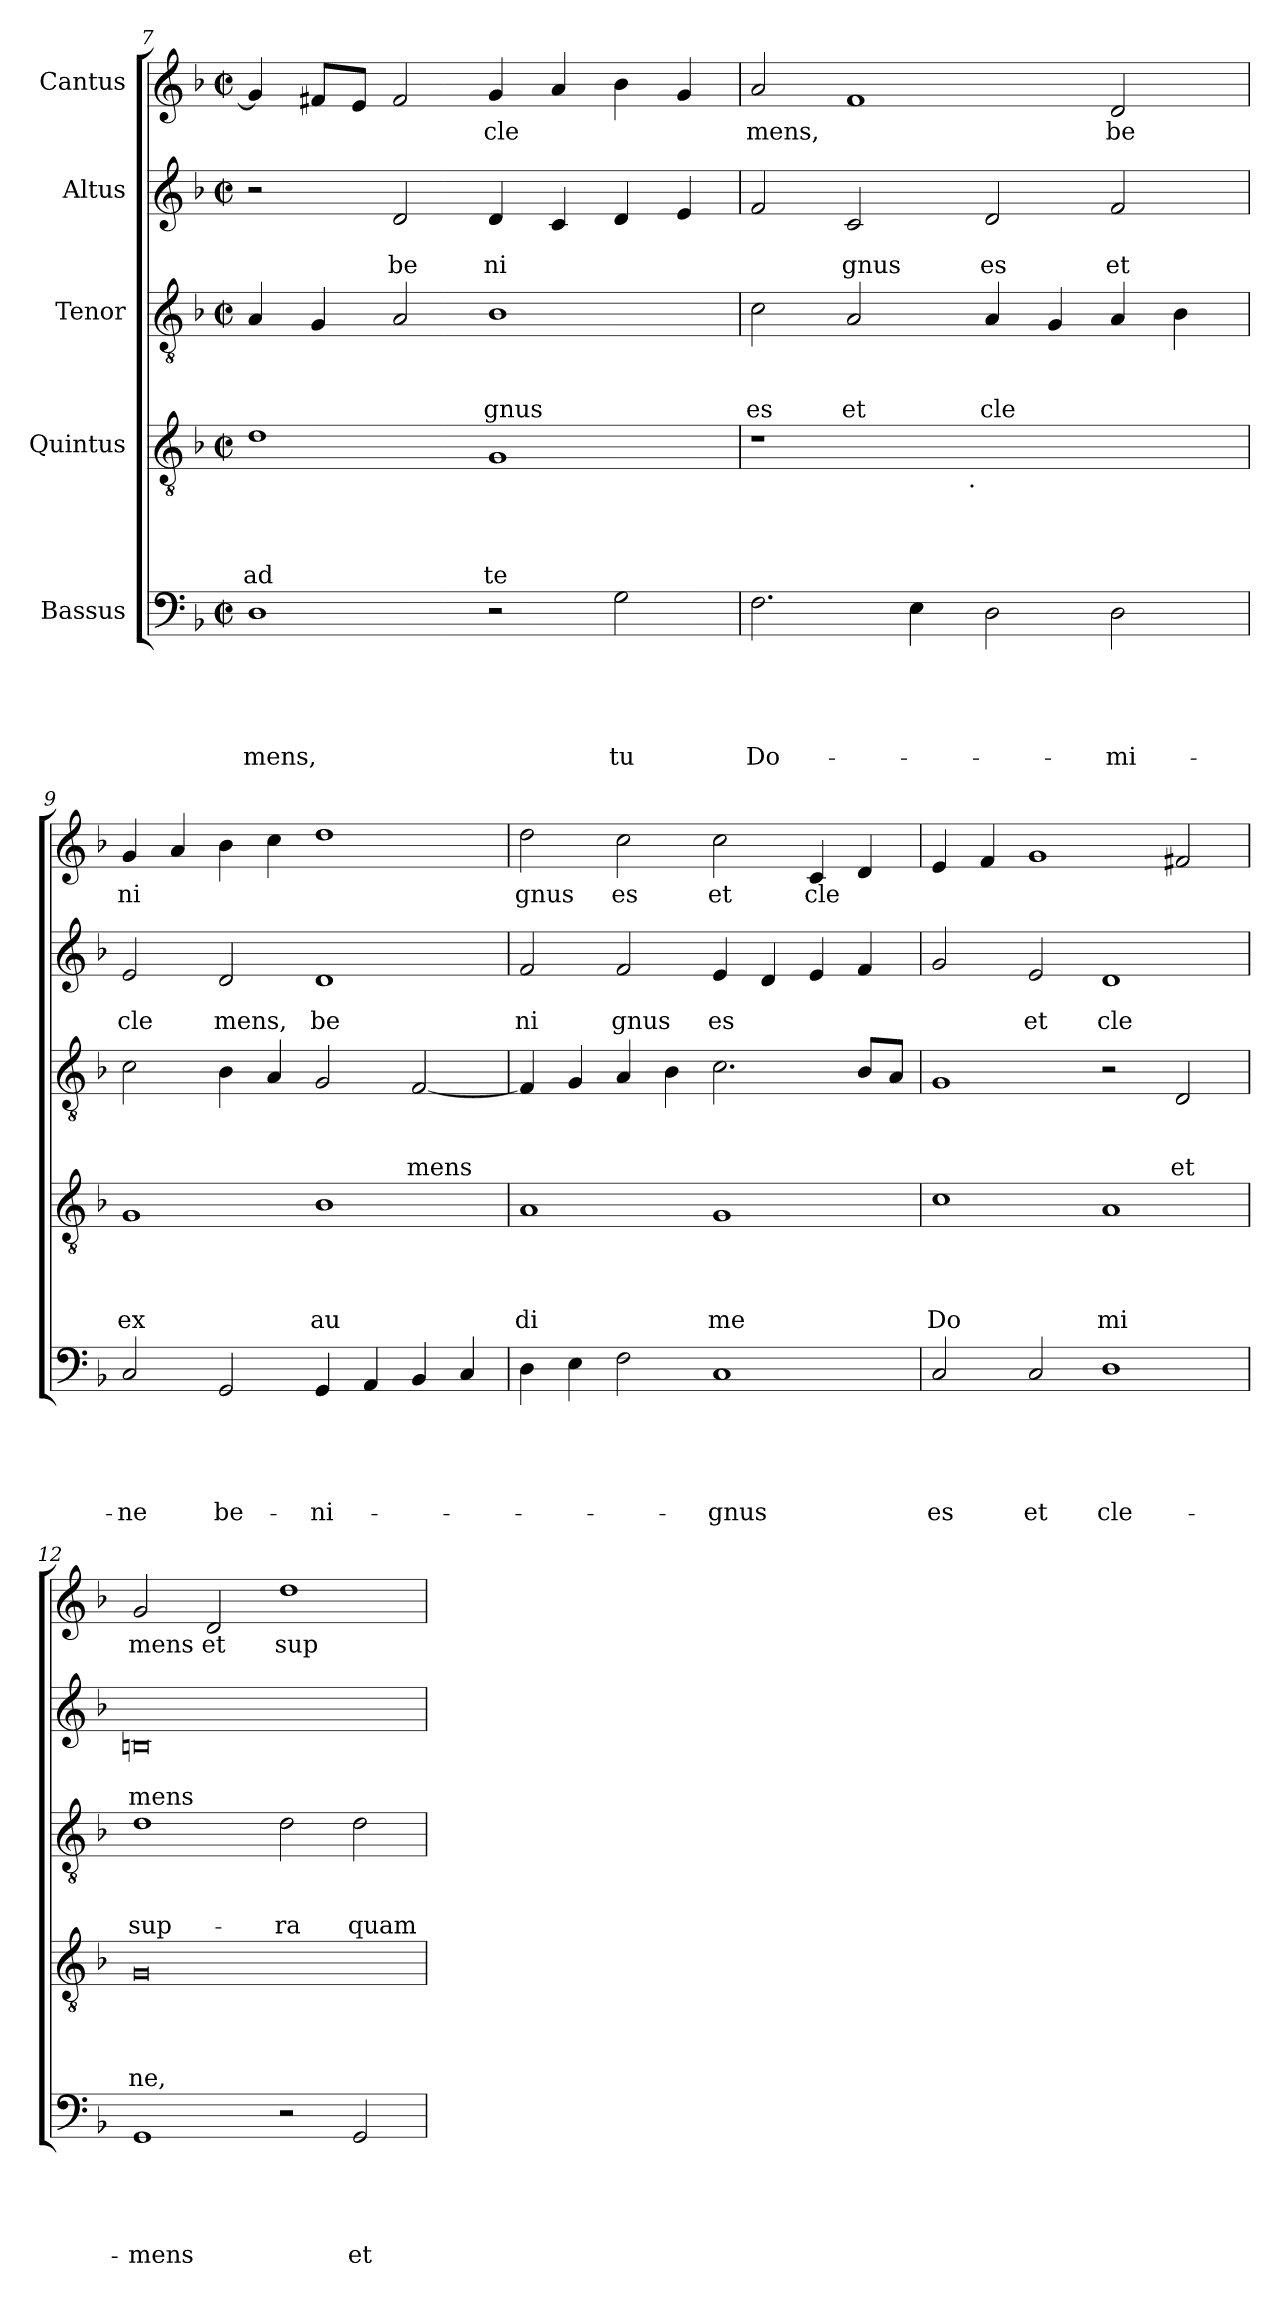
**kern	**text	**text	**text	**text	**text	**kern	**text	**text	**text	**text	**kern	**text	**text	**text	**kern	**text	**text	**kern	**text
*part5	*part5	*part5	*part5	*part5	*part5	*part4	*part4	*part4	*part4	*part4	*part3	*part3	*part3	*part3	*part2	*part2	*part2	*part1	*part1
*staff5	*staff5	*staff5	*staff5	*staff5	*staff5	*staff4	*staff4	*staff4	*staff4	*staff4	*staff3	*staff3	*staff3	*staff3	*staff2	*staff2	*staff2	*staff1	*staff1
*I"Bassus	*	*	*	*	*	*I"Quintus	*	*	*	*	*I"Tenor	*	*	*	*I"Altus	*	*	*I"Cantus	*
!!LO:LB:g=z
*clefF4	*	*	*	*	*	*clefGv2	*	*	*	*	*clefGv2	*	*	*	*clefG2	*	*	*clefG2	*
*k[b-]	*	*	*	*	*	*k[b-]	*	*	*	*	*k[b-]	*	*	*	*k[b-]	*	*	*k[b-]	*
*F:	*	*	*	*	*	*F:	*	*	*	*	*F:	*	*	*	*F:	*	*	*F:	*
*M2/2	*	*	*	*	*	*M2/2	*	*	*	*	*M2/2	*	*	*	*M2/2	*	*	*M2/2	*
*met(c|)	*	*	*	*	*	*met(c|)	*	*	*	*	*met(c|)	*	*	*	*met(c|)	*	*	*met(c|)	*
=7	=7	=7	=7	=7	=7	=7	=7	=7	=7	=7	=7	=7	=7	=7	=7	=7	=7	=7	=7
!	!	!	!	!	!LO:LY:b	!	!	!	!	!LO:LY:b	!	!	!	!	!	!	!	!	!
1D	.	.	.	.	mens,	1d	.	.	.	ad	4A/	.	.	.	2r	.	.	4g/]	.
.	.	.	.	.	.	.	.	.	.	.	4G/	.	.	.	.	.	.	8f#/L	.
.	.	.	.	.	.	.	.	.	.	.	.	.	.	.	.	.	.	8e/J	.
!	!	!	!	!	!	!	!	!	!	!	!	!	!	!	!	!	!LO:LY:b	!	!
.	.	.	.	.	.	.	.	.	.	.	2A/	.	.	.	2d/	.	be	2f#/	.
!	!	!	!	!	!	!	!	!	!	!LO:LY:b	!	!	!	!LO:LY:b	!	!	!LO:LY:b	!	!LO:LY:b
2r	.	.	.	.	.	1G	.	.	.	te	1B-	.	.	gnus	4d/	.	ni	4g/	cle
.	.	.	.	.	.	.	.	.	.	.	.	.	.	.	4c/	.	.	4a/	.
!	!	!	!	!	!LO:LY:b	!	!	!	!	!	!	!	!	!	!	!	!	!	!
2G\	.	.	.	.	tu	.	.	.	.	.	.	.	.	.	4d/	.	.	4b-\	.
.	.	.	.	.	.	.	.	.	.	.	.	.	.	.	4e/	.	.	4g/	.
=8	=8	=8	=8	=8	=8	=8	=8	=8	=8	=8	=8	=8	=8	=8	=8	=8	=8	=8	=8
!	!	!	!	!	!LO:LY:b	!	!	!	!	!	!	!	!	!LO:LY:b	!	!	!	!	!LO:LY:b
*	*	*	*	*	*	*^	*	*	*	*	*	*	*	*	*	*	*	*	*
2.F\	.	.	.	.	Do-	1r	2ryy	.	.	.	.	2c\	.	.	es	2f/	.	.	2a/	mens,
!	!	!	!	!	!	!	!	!	!	!	!	!	!	!	!LO:LY:b	!	!	!LO:LY:b	!	!
.	.	.	.	.	.	.	4...ryy	.	.	.	.	2A/	.	.	et	2c/	.	gnus	1f	.
4E\	.	.	.	.	.	.	.	.	.	.	.	.	.	.	.	.	.	.	.	.
!	!	!	!	!	!	!	!LO:TX:b:t=.	!	!	!	!	!	!	!	!	!	!	!	!	!
.	.	.	.	.	.	.	1ryy	.	.	.	.	.	.	.	.	.	.	.	.	.
!	!	!	!	!	!	!	!	!	!	!	!	!	!	!	!LO:LY:b	!	!	!LO:LY:b	!	!
2D\	.	.	.	.	.	1ryy	.	.	.	.	.	4A/	.	.	cle	2d/	.	es	.	.
.	.	.	.	.	.	.	.	.	.	.	.	4G/	.	.	.	.	.	.	.	.
!	!	!	!	!	!LO:LY:b	!	!	!	!	!	!	!	!	!	!	!	!	!LO:LY:b	!	!LO:LY:b
2D\	.	.	.	.	-mi-	.	.	.	.	.	.	4A/	.	.	.	2f/	.	et	2d/	be
.	.	.	.	.	.	.	.	.	.	.	.	4B-\	.	.	.	.	.	.	.	.
.	.	.	.	.	.	.	32ryy	.	.	.	.	.	.	.	.	.	.	.	.	.
=9	=9	=9	=9	=9	=9	=9	=9	=9	=9	=9	=9	=9	=9	=9	=9	=9	=9	=9	=9	=9
!	!	!	!	!	!LO:LY:b	!	!	!	!	!	!LO:LY:b	!	!	!	!	!	!	!LO:LY:b	!	!LO:LY:b
*	*	*	*	*	*	*v	*v	*	*	*	*	*	*	*	*	*	*	*	*	*
2C/	.	.	.	.	-ne	1G	.	.	.	ex	2c\	.	.	.	2e/	.	cle	4g/	ni
.	.	.	.	.	.	.	.	.	.	.	.	.	.	.	.	.	.	4a/	.
!	!	!	!	!	!LO:LY:b	!	!	!	!	!	!	!	!	!	!	!	!LO:LY:b	!	!
2GG/	.	.	.	.	be-	.	.	.	.	.	4B-\	.	.	.	2d/	.	mens,	4b-\	.
.	.	.	.	.	.	.	.	.	.	.	4A/	.	.	.	.	.	.	4cc\	.
!	!	!	!	!	!LO:LY:b	!	!	!	!	!LO:LY:b	!	!	!	!	!	!	!LO:LY:b	!	!
4GG/	.	.	.	.	-ni-	1B-	.	.	.	au	2G/	.	.	.	1d	.	be	1dd	.
4AA/	.	.	.	.	.	.	.	.	.	.	.	.	.	.	.	.	.	.	.
!	!	!	!	!	!	!	!	!	!	!	!	!	!	!LO:LY:b	!	!	!	!	!
4BB-/	.	.	.	.	.	.	.	.	.	.	[<2F/	.	.	mens	.	.	.	.	.
4C/	.	.	.	.	.	.	.	.	.	.	.	.	.	.	.	.	.	.	.
=10	=10	=10	=10	=10	=10	=10	=10	=10	=10	=10	=10	=10	=10	=10	=10	=10	=10	=10	=10
!	!	!	!	!	!	!	!	!	!	!LO:LY:b	!	!	!	!	!	!	!LO:LY:b	!	!LO:LY:b
4D\	.	.	.	.	.	1A	.	.	.	di	4F/]	.	.	.	2f/	.	ni	2dd\	gnus
4E\	.	.	.	.	.	.	.	.	.	.	4G/	.	.	.	.	.	.	.	.
!	!	!	!	!	!	!	!	!	!	!	!	!	!	!	!	!	!LO:LY:b	!	!LO:LY:b
2F\	.	.	.	.	.	.	.	.	.	.	4A/	.	.	.	2f/	.	gnus	2cc\	es
.	.	.	.	.	.	.	.	.	.	.	4B-\	.	.	.	.	.	.	.	.
!	!	!	!	!	!LO:LY:b	!	!	!	!	!LO:LY:b	!	!	!	!	!	!	!LO:LY:b	!	!LO:LY:b
1C	.	.	.	.	-gnus	1G	.	.	.	me	2.c\	.	.	.	4e/	.	es	2cc\	et
.	.	.	.	.	.	.	.	.	.	.	.	.	.	.	4d/	.	.	.	.
!	!	!	!	!	!	!	!	!	!	!	!	!	!	!	!	!	!	!	!LO:LY:b
.	.	.	.	.	.	.	.	.	.	.	.	.	.	.	4e/	.	.	4c/	cle
.	.	.	.	.	.	.	.	.	.	.	8B-/L	.	.	.	4f/	.	.	4d/	.
.	.	.	.	.	.	.	.	.	.	.	8A/J	.	.	.	.	.	.	.	.
=11	=11	=11	=11	=11	=11	=11	=11	=11	=11	=11	=11	=11	=11	=11	=11	=11	=11	=11	=11
!	!	!	!	!	!LO:LY:b	!	!	!	!	!LO:LY:b	!	!	!	!	!	!	!	!	!
2C/	.	.	.	.	es	1c	.	.	.	Do	1G	.	.	.	2g/	.	.	4e/	.
.	.	.	.	.	.	.	.	.	.	.	.	.	.	.	.	.	.	4f/	.
!	!	!	!	!	!LO:LY:b	!	!	!	!	!	!	!	!	!	!	!	!LO:LY:b	!	!
2C/	.	.	.	.	et	.	.	.	.	.	.	.	.	.	2e/	.	et	1g	.
!	!	!	!	!	!LO:LY:b	!	!	!	!	!LO:LY:b	!	!	!	!	!	!	!LO:LY:b	!	!
1D	.	.	.	.	cle-	1A	.	.	.	mi	2r	.	.	.	1d	.	cle	.	.
!	!	!	!	!	!	!	!	!	!	!	!	!	!	!LO:LY:b	!	!	!	!	!
.	.	.	.	.	.	.	.	.	.	.	2D/	.	.	et	.	.	.	2f#/	.
!!LO:LB:g=z
=12	=12	=12	=12	=12	=12	=12	=12	=12	=12	=12	=12	=12	=12	=12	=12	=12	=12	=12	=12
!	!	!	!	!	!LO:LY:b	!	!	!	!	!LO:LY:b	!	!	!	!LO:LY:b	!	!	!LO:LY:b	!	!LO:LY:b
1GG	.	.	.	.	-mens	0G	.	.	.	ne,	1d	.	.	sup-	0Bn	.	mens	2g/	mens
!	!	!	!	!	!	!	!	!	!	!	!	!	!	!	!	!	!	!	!LO:LY:b
.	.	.	.	.	.	.	.	.	.	.	.	.	.	.	.	.	.	2d/	et
!	!	!	!	!	!	!	!	!	!	!	!	!	!	!LO:LY:b	!	!	!	!	!LO:LY:b
2r	.	.	.	.	.	.	.	.	.	.	2d\	.	.	-ra	.	.	.	1dd	sup-
!	!	!	!	!	!LO:LY:b	!	!	!	!	!	!	!	!	!LO:LY:b	!	!	!	!	!
2GG/	.	.	.	.	et	.	.	.	.	.	2d\	.	.	quam	.	.	.	.	.
=	=	=	=	=	=	=	=	=	=	=	=	=	=	=	=	=	=	=	=
*-	*-	*-	*-	*-	*-	*-	*-	*-	*-	*-	*-	*-	*-	*-	*-	*-	*-	*-	*-
